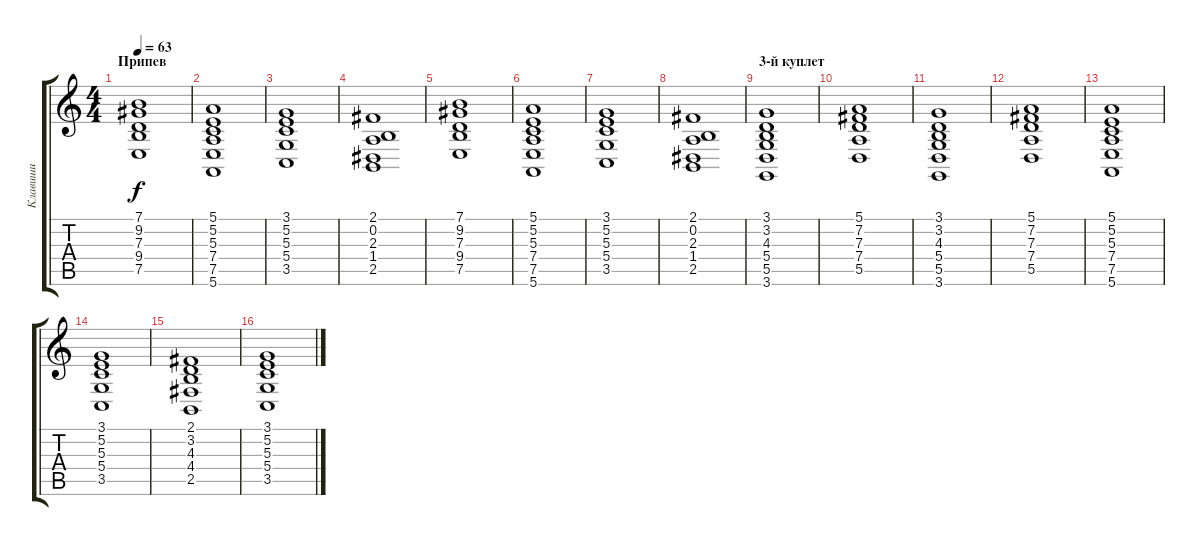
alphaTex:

\track ("Клавиши" "Клавиши") {instrument synthstrings1}
\staff {score tabs}
\tuning (E4 B3 G3 D3 A2 E2) {hide}
\ts (4 4)
\section ("" "Припев")
\tempo 63
\clef g2
\ks c
(7.1 9.2 7.3 9.4 7.5).1{dy f} |
(5.1 5.2 5.3 7.4 7.5 5.6).1 |
(3.1 5.2 5.3 5.4 3.5).1 |
(2.1 0.2 2.3 1.4 2.5).1 |
(7.1 9.2 7.3 9.4 7.5).1 |
(5.1 5.2 5.3 7.4 7.5 5.6).1 |
(3.1 5.2 5.3 5.4 3.5).1 |
(2.1 0.2 2.3 1.4 2.5).1 |
\section ("" "3-й куплет")
(3.1 3.2 4.3 5.4 5.5 3.6).1{instrument lead6voice} |
(5.1 7.2 7.3 7.4 5.5).1 |
(3.1 3.2 4.3 5.4 5.5 3.6).1 |
(5.1 7.2 7.3 7.4 5.5).1 |
(5.1 5.2 5.3 7.4 7.5 5.6).1 |
(3.1 5.2 5.3 5.4 3.5).1 |
(2.1 3.2 4.3 4.4 2.5).1 |
(3.1 5.2 5.3 5.4 3.5).1
